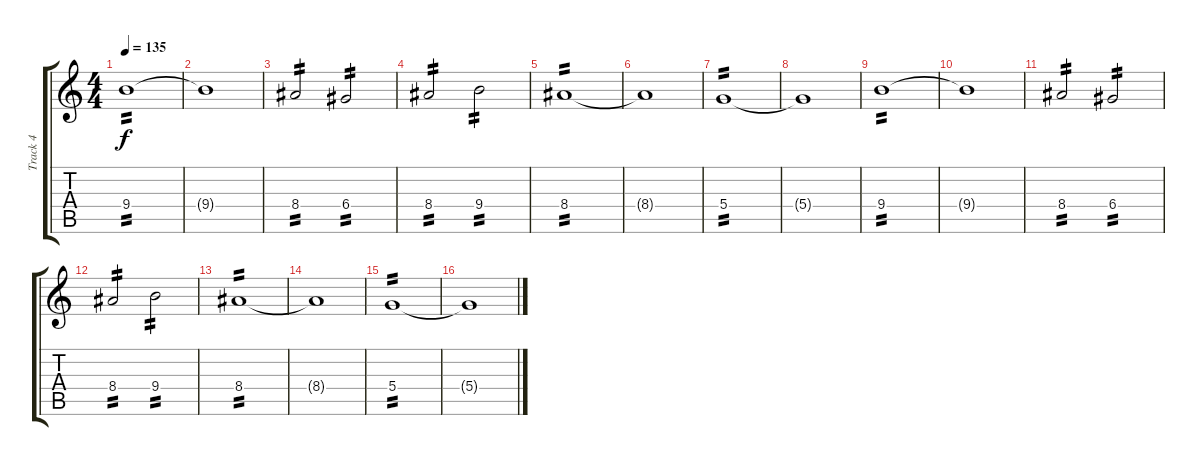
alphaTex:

\track ("Track 4" "Track 4") {instrument overdrivenguitar}
\staff {score tabs}
\tuning (E4 B3 G3 D3 A2 E2) {hide}
\ts (4 4)
\tempo 135
\clef g2
\ks c
9.4.1{tp 2 dy f} |
9.4{t}.1 |
8.4.2{tp 2} 6.4.2{tp 2} |
8.4.2{tp 2} 9.4.2{tp 2} |
8.4.1{tp 2} |
8.4{t}.1 |
5.4.1{tp 2} |
5.4{t}.1 |
9.4.1{tp 2} |
9.4{t}.1 |
8.4.2{tp 2} 6.4.2{tp 2} |
8.4.2{tp 2} 9.4.2{tp 2} |
8.4.1{tp 2} |
8.4{t}.1 |
5.4.1{tp 2} |
5.4{t}.1
